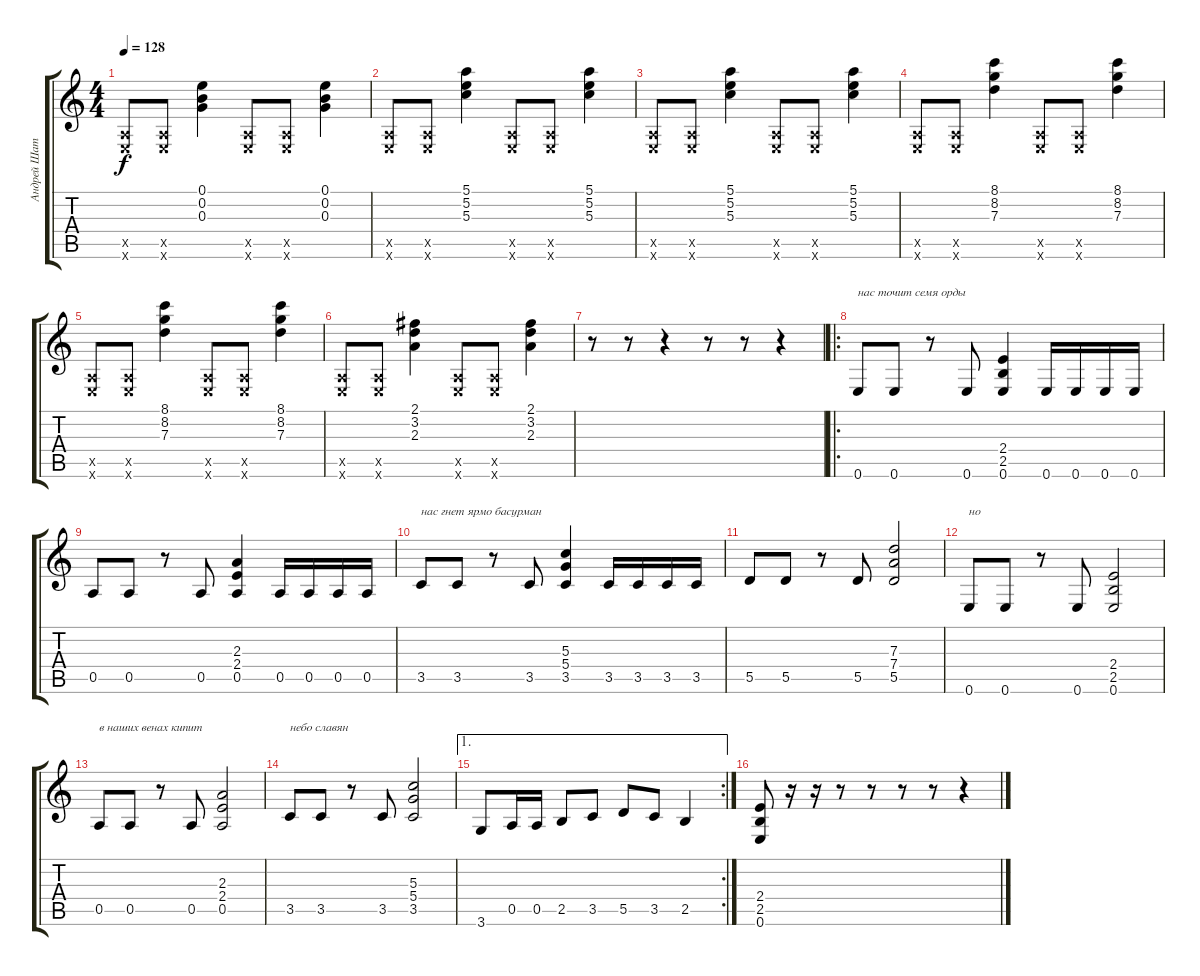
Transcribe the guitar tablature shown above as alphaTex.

\track ("Андрей Шаталин" "Андрей Шат") {instrument distortionguitar}
\staff {score tabs}
\tuning (E4 B3 G3 D3 A2 E2) {hide}
\ts (4 4)
\tempo 128
\clef g2
\ks c
(0.5{x} 0.6{x}).8{dy f} (0.5{x} 0.6{x}).8 (0.1 0.2 0.3).4 (0.5{x} 0.6{x}).8 (0.5{x} 0.6{x}).8 (0.1 0.2 0.3).4 |
(0.5{x} 0.6{x}).8 (0.5{x} 0.6{x}).8 (5.1 5.2 5.3).4 (0.5{x} 0.6{x}).8 (0.5{x} 0.6{x}).8 (5.1 5.2 5.3).4 |
(0.5{x} 0.6{x}).8 (0.5{x} 0.6{x}).8 (5.1 5.2 5.3).4 (0.5{x} 0.6{x}).8 (0.5{x} 0.6{x}).8 (5.1 5.2 5.3).4 |
(0.5{x} 0.6{x}).8 (0.5{x} 0.6{x}).8 (8.1 8.2 7.3).4 (0.5{x} 0.6{x}).8 (0.5{x} 0.6{x}).8 (8.1 8.2 7.3).4 |
(0.5{x} 0.6{x}).8 (0.5{x} 0.6{x}).8 (8.1 8.2 7.3).4 (0.5{x} 0.6{x}).8 (0.5{x} 0.6{x}).8 (8.1 8.2 7.3).4 |
(0.5{x} 0.6{x}).8 (0.5{x} 0.6{x}).8 (2.1 3.2 2.3).4 (0.5{x} 0.6{x}).8 (0.5{x} 0.6{x}).8 (2.1 3.2 2.3).4 |
r.8 r.8 r.4 r.8 r.8 r.4 |
\ro
0.6.8{txt "нас точит семя орды" volume 12 balance 8} 0.6.8 r.8 0.6.8 (2.4 2.5 0.6).4 0.6.16 0.6.16 0.6.16 0.6.16 |
0.5.8 0.5.8 r.8 0.5.8 (2.3 2.4 0.5).4 0.5.16 0.5.16 0.5.16 0.5.16 |
3.5.8{txt "нас гнет ярмо басурман"} 3.5.8 r.8 3.5.8 (5.3 5.4 3.5).4 3.5.16 3.5.16 3.5.16 3.5.16 |
5.5.8 5.5.8 r.8 5.5.8 (7.3 7.4 5.5).2 |
0.6.8{txt "но "} 0.6.8 r.8 0.6.8 (2.4 2.5 0.6).2 |
0.5.8{txt "в наших венах кипит"} 0.5.8 r.8 0.5.8 (2.3 2.4 0.5).2 |
3.5.8{txt "небо славян"} 3.5.8 r.8 3.5.8 (5.3 5.4 3.5).2 |
\ae 1
\rc 2
3.6.8 0.5.16 0.5.16 2.5.8 3.5.8 5.5.8 3.5.8 2.5.4 |
(2.4 2.5 0.6).8 r.16 r.16 r.8 r.8 r.8 r.8 r.4
